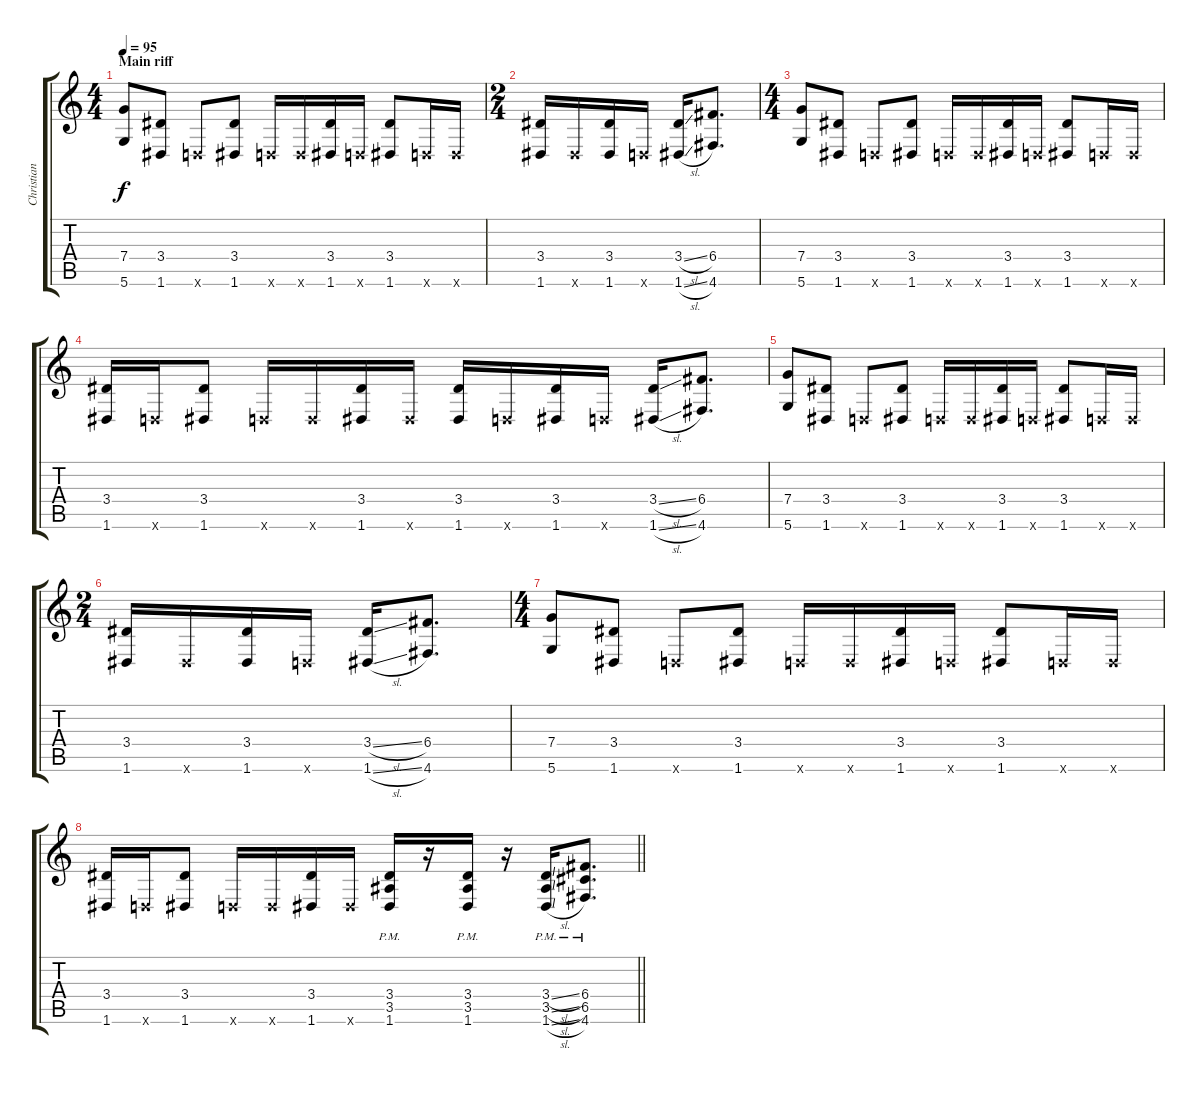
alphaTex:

\track ("Christian (Dist)" "Christian ") {instrument distortionguitar}
\staff {score tabs}
\tuning (D4 A3 F3 C3 G2 D2) {hide}
\ts (4 4)
\section ("" "Main riff")
\tempo 95
\clef g2
\ks c
(7.4 5.6).8{dy f} (3.4 1.6).8 0.6{x}.8 (3.4 1.6).8 0.6{x}.16 0.6{x}.16 (3.4 1.6).16 0.6{x}.16 (3.4 1.6).8 0.6{x}.16 0.6{x}.16 |
\ts (2 4)
(3.4 1.6).16 1.6{x}.16 (3.4 1.6).16 0.6{x}.16 (3.4{sl} 1.6{sl}).16 (6.4 4.6).8{d} |
\ts (4 4)
(7.4 5.6).8 (3.4 1.6).8 0.6{x}.8 (3.4 1.6).8 0.6{x}.16 0.6{x}.16 (3.4 1.6).16 0.6{x}.16 (3.4 1.6).8 0.6{x}.16 0.6{x}.16 |
(3.4 1.6).16 0.6{x}.16 (3.4 1.6).8 0.6{x}.16 0.6{x}.16 (3.4 1.6).16 1.6{x}.16 (3.4 1.6).16 0.6{x}.16 (3.4 1.6).16 0.6{x}.16 (3.4{sl} 1.6{sl}).16 (6.4 4.6).8{d} |
(7.4 5.6).8 (3.4 1.6).8 0.6{x}.8 (3.4 1.6).8 0.6{x}.16 0.6{x}.16 (3.4 1.6).16 0.6{x}.16 (3.4 1.6).8 0.6{x}.16 0.6{x}.16 |
\ts (2 4)
(3.4 1.6).16 1.6{x}.16 (3.4 1.6).16 0.6{x}.16 (3.4{sl} 1.6{sl}).16 (6.4 4.6).8{d} |
\ts (4 4)
(7.4 5.6).8 (3.4 1.6).8 0.6{x}.8 (3.4 1.6).8 0.6{x}.16 0.6{x}.16 (3.4 1.6).16 0.6{x}.16 (3.4 1.6).8 0.6{x}.16 0.6{x}.16 |
\barLineRight lightlight
(3.4 1.6).16 0.6{x}.16 (3.4 1.6).8 0.6{x}.16 0.6{x}.16 (3.4 1.6).16 1.6{x}.16 (3.4 3.5 1.6{pm}).16 r.16 (3.4 3.5 1.6{pm}).16 r.16 (3.4{sl} 3.5{sl} 1.6{sl pm}).16 (6.4 6.5 4.6{pm}).8{d}
